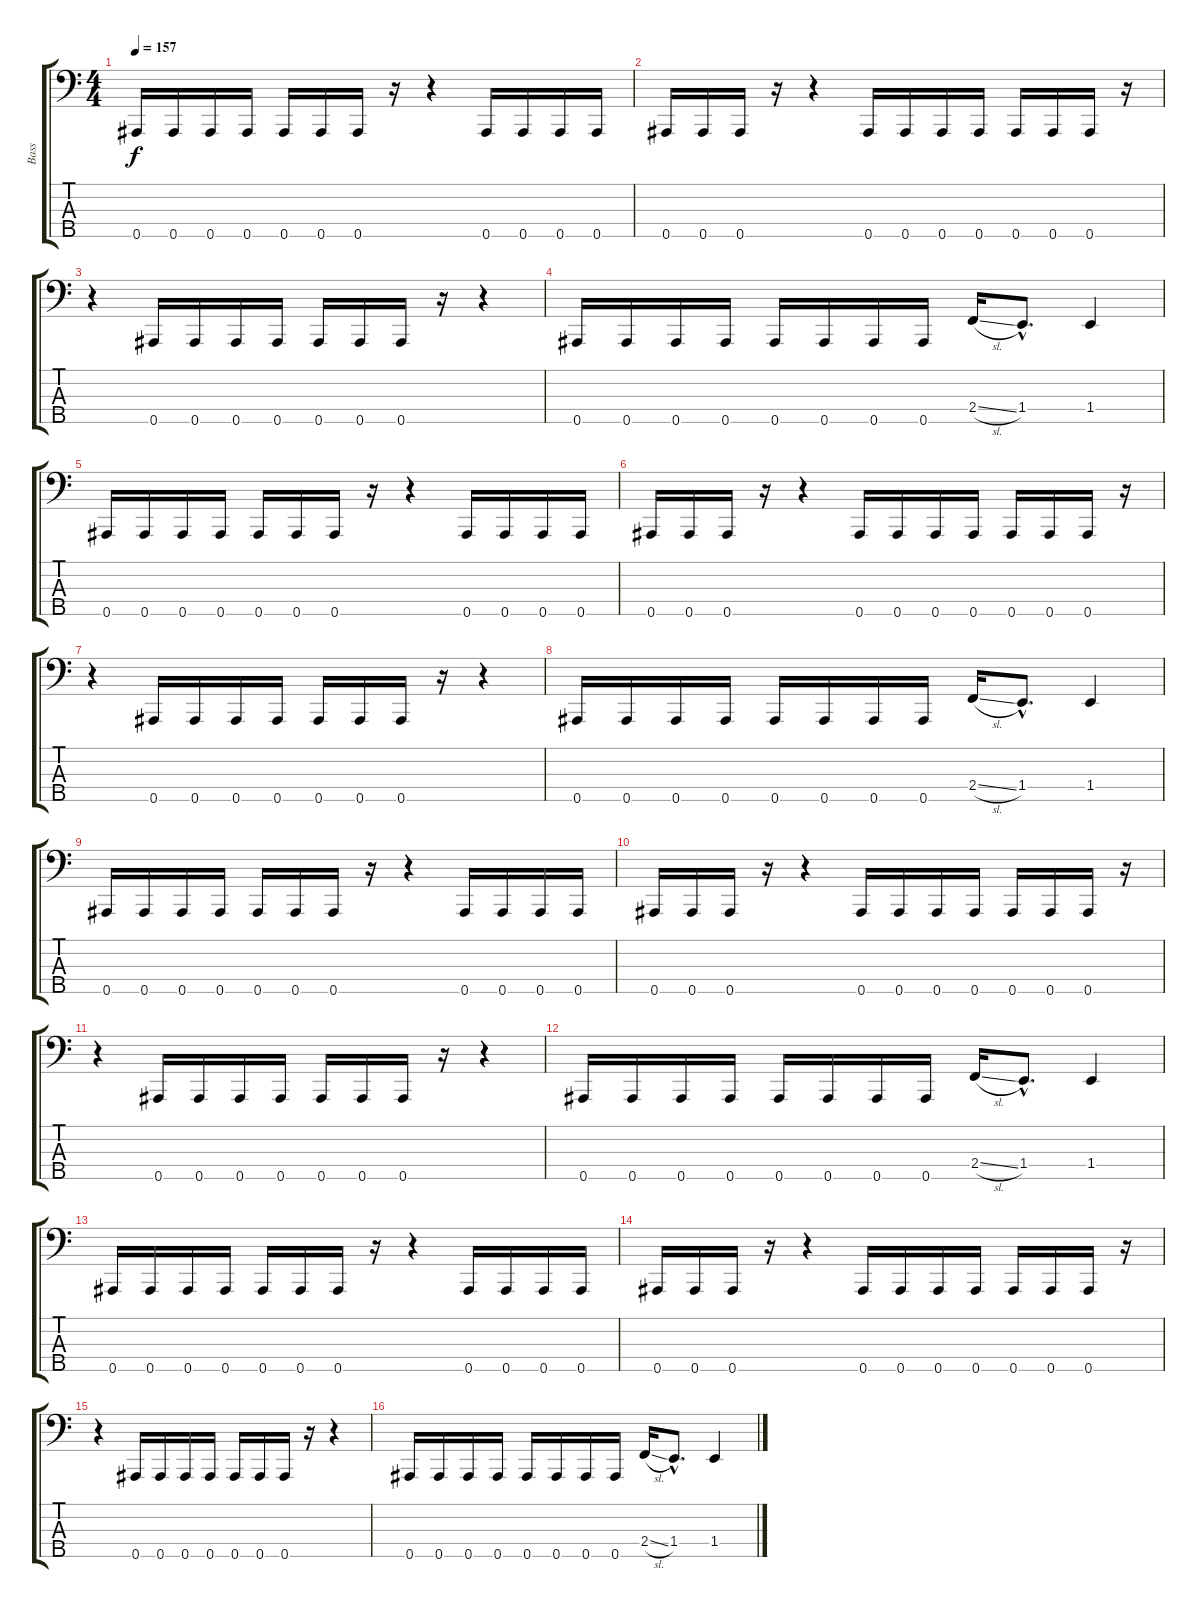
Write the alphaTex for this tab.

\track ("Bass" "Bass") {instrument electricbasspick}
\staff {score tabs}
\tuning (Gb2 Db2 Ab1 Eb1 Bb0) {hide}
\ts (4 4)
\tempo 157
\clef f4
\ks c
0.5.16{dy f} 0.5.16 0.5.16 0.5.16 0.5.16 0.5.16 0.5.16 r.16 r.4 0.5.16 0.5.16 0.5.16 0.5.16 |
0.5.16 0.5.16 0.5.16 r.16 r.4 0.5.16 0.5.16 0.5.16 0.5.16 0.5.16 0.5.16 0.5.16 r.16 |
r.4 0.5.16 0.5.16 0.5.16 0.5.16 0.5.16 0.5.16 0.5.16 r.16 r.4 |
0.5.16 0.5.16 0.5.16 0.5.16 0.5.16 0.5.16 0.5.16 0.5.16 2.4{sl}.16 1.4{hac}.8{d} 1.4.4 |
0.5.16 0.5.16 0.5.16 0.5.16 0.5.16 0.5.16 0.5.16 r.16 r.4 0.5.16 0.5.16 0.5.16 0.5.16 |
0.5.16 0.5.16 0.5.16 r.16 r.4 0.5.16 0.5.16 0.5.16 0.5.16 0.5.16 0.5.16 0.5.16 r.16 |
r.4 0.5.16 0.5.16 0.5.16 0.5.16 0.5.16 0.5.16 0.5.16 r.16 r.4 |
0.5.16 0.5.16 0.5.16 0.5.16 0.5.16 0.5.16 0.5.16 0.5.16 2.4{sl}.16 1.4{hac}.8{d} 1.4.4 |
0.5.16 0.5.16 0.5.16 0.5.16 0.5.16 0.5.16 0.5.16 r.16 r.4 0.5.16 0.5.16 0.5.16 0.5.16 |
0.5.16 0.5.16 0.5.16 r.16 r.4 0.5.16 0.5.16 0.5.16 0.5.16 0.5.16 0.5.16 0.5.16 r.16 |
r.4 0.5.16 0.5.16 0.5.16 0.5.16 0.5.16 0.5.16 0.5.16 r.16 r.4 |
0.5.16 0.5.16 0.5.16 0.5.16 0.5.16 0.5.16 0.5.16 0.5.16 2.4{sl}.16 1.4{hac}.8{d} 1.4.4 |
0.5.16 0.5.16 0.5.16 0.5.16 0.5.16 0.5.16 0.5.16 r.16 r.4 0.5.16 0.5.16 0.5.16 0.5.16 |
0.5.16 0.5.16 0.5.16 r.16 r.4 0.5.16 0.5.16 0.5.16 0.5.16 0.5.16 0.5.16 0.5.16 r.16 |
r.4 0.5.16 0.5.16 0.5.16 0.5.16 0.5.16 0.5.16 0.5.16 r.16 r.4 |
0.5.16 0.5.16 0.5.16 0.5.16 0.5.16 0.5.16 0.5.16 0.5.16 2.4{sl}.16 1.4{hac}.8{d} 1.4.4
